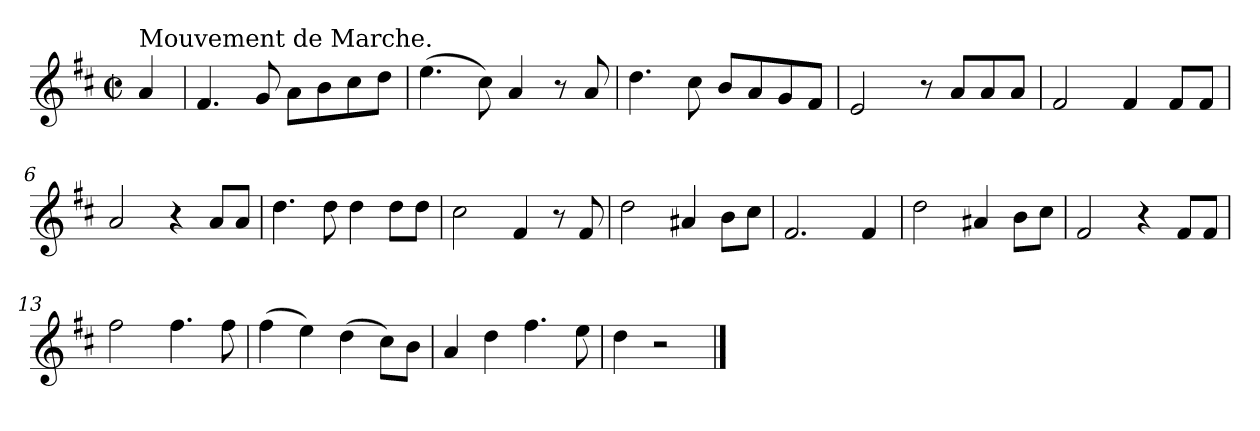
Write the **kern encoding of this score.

**kern
*part1
*staff1
*clefG2
*k[f#c#]
*D:
*M2/2
*met(c|)
=
!LO:TX:a:t=Mouvement de Marche.
4a/
=1
4.f#/
8g/
8a\L
8b\
8cc#\
8dd\J
=2
(>4.ee\
8cc#\)
4a/
8r
8a/
=3
4.dd\
8cc#\
8b/L
8a/
8g/
8f#/J
=4
2e/
8r
8a/L
8a/
8a/J
!!LO:LB:g=z
=5
2f#/
4f#/
8f#/L
8f#/J
=6
2a/
4r
8a/L
8a/J
=7
4.dd\
8dd\
4dd\
8dd\L
8dd\J
=8
2cc#\
4f#/
8r
8f#/
=9
2dd\
4a#X/
8b\L
8cc#\J
=10
2.f#/
4f#/
!!LO:LB:g=z
=11
2dd\
4a#X/
8b\L
8cc#\J
=12
2f#/
4r
8f#/L
8f#/J
=13
2ff#\
4.ff#\
8ff#\
=14
(>4ff#\
4ee\)
(>4dd\
8cc#\L)
8b\J
=15
4a/
4dd\
4.ff#\
8ee\
=16
4dd\
2r
==
*-
